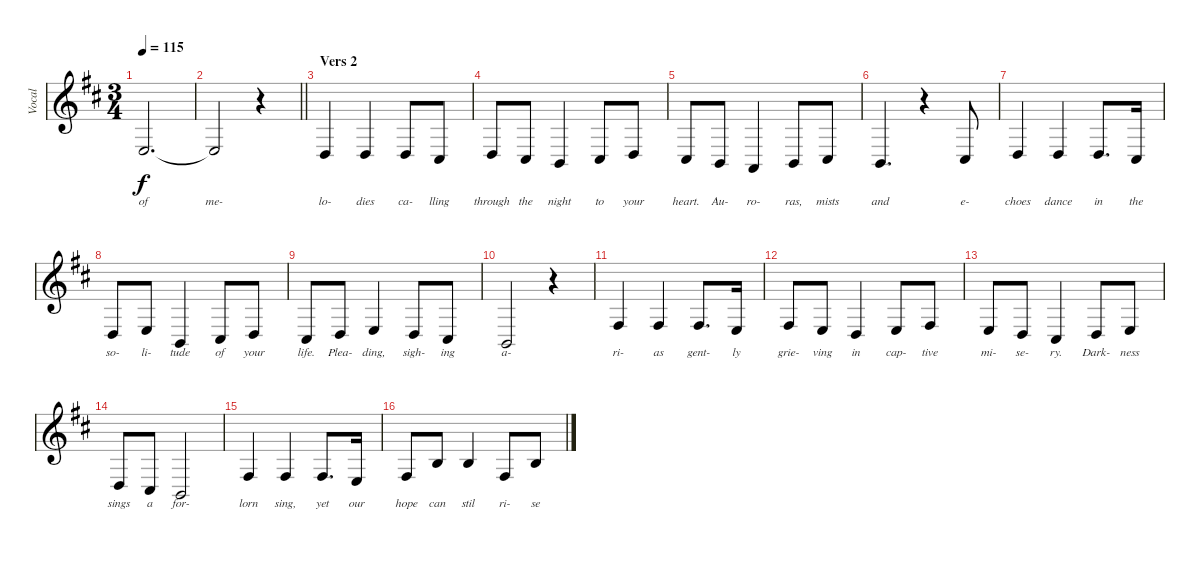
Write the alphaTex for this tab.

\track ("Vocal" "Vocal") {instrument violin}
\staff {score}
\tuning (E4 B3 G3 D3 A2 E2) {hide}
\ts (3 4)
\tempo 115
\clef g2
\ks bminor
7.5.2{d lyrics (0 "of") lyrics (1 "") lyrics (2 "") lyrics (3 "") lyrics (4 "") dy f} |
\barLineRight lightlight
7.5{t}.2{lyrics (0 "me-") lyrics (1 "") lyrics (2 "") lyrics (3 "") lyrics (4 "")} r.4 |
\section ("" "Vers 2")
5.5.4{lyrics (0 "lo-") lyrics (1 "") lyrics (2 "") lyrics (3 "") lyrics (4 "")} 5.5.4{lyrics (0 "dies") lyrics (1 "") lyrics (2 "") lyrics (3 "") lyrics (4 "")} 5.5.8{lyrics (0 "ca-") lyrics (1 "") lyrics (2 "") lyrics (3 "") lyrics (4 "")} 4.5.8{lyrics (0 "lling") lyrics (1 "") lyrics (2 "") lyrics (3 "") lyrics (4 "")} |
5.5.8{lyrics (0 "through") lyrics (1 "") lyrics (2 "") lyrics (3 "") lyrics (4 "")} 4.5.8{lyrics (0 "the") lyrics (1 "") lyrics (2 "") lyrics (3 "") lyrics (4 "")} 2.5.4{lyrics (0 "night") lyrics (1 "") lyrics (2 "") lyrics (3 "") lyrics (4 "")} 4.5.8{lyrics (0 "to") lyrics (1 "") lyrics (2 "") lyrics (3 "") lyrics (4 "")} 0.4.8{lyrics (0 "your") lyrics (1 "") lyrics (2 "") lyrics (3 "") lyrics (4 "")} |
4.5.8{lyrics (0 "heart.") lyrics (1 "") lyrics (2 "") lyrics (3 "") lyrics (4 "")} 2.5.8{lyrics (0 "Au-") lyrics (1 "") lyrics (2 "") lyrics (3 "") lyrics (4 "")} 0.5.4{lyrics (0 "ro-") lyrics (1 "") lyrics (2 "") lyrics (3 "") lyrics (4 "")} 2.5.8{lyrics (0 "ras,") lyrics (1 "") lyrics (2 "") lyrics (3 "") lyrics (4 "")} 4.5.8{lyrics (0 "mists") lyrics (1 "") lyrics (2 "") lyrics (3 "") lyrics (4 "")} |
2.5.4{d lyrics (0 "and") lyrics (1 "") lyrics (2 "") lyrics (3 "") lyrics (4 "")} r.4 4.5.8{lyrics (0 "e-") lyrics (1 "") lyrics (2 "") lyrics (3 "") lyrics (4 "")} |
0.4.4{lyrics (0 "choes") lyrics (1 "") lyrics (2 "") lyrics (3 "") lyrics (4 "")} 0.4.4{lyrics (0 "dance") lyrics (1 "") lyrics (2 "") lyrics (3 "") lyrics (4 "")} 0.4.8{d lyrics (0 "in") lyrics (1 "") lyrics (2 "") lyrics (3 "") lyrics (4 "")} 4.5.16{lyrics (0 "the") lyrics (1 "") lyrics (2 "") lyrics (3 "") lyrics (4 "")} |
0.4.8{lyrics (0 "so-") lyrics (1 "") lyrics (2 "") lyrics (3 "") lyrics (4 "")} 2.4.8{lyrics (0 "li-") lyrics (1 "") lyrics (2 "") lyrics (3 "") lyrics (4 "")} 2.5.4{lyrics (0 "tude") lyrics (1 "") lyrics (2 "") lyrics (3 "") lyrics (4 "")} 4.5.8{lyrics (0 "of") lyrics (1 "") lyrics (2 "") lyrics (3 "") lyrics (4 "")} 0.4.8{lyrics (0 "your") lyrics (1 "") lyrics (2 "") lyrics (3 "") lyrics (4 "")} |
4.5.8{lyrics (0 "life.") lyrics (1 "") lyrics (2 "") lyrics (3 "") lyrics (4 "")} 0.4.8{lyrics (0 "Plea-") lyrics (1 "") lyrics (2 "") lyrics (3 "") lyrics (4 "")} 2.4.4{lyrics (0 "ding,") lyrics (1 "") lyrics (2 "") lyrics (3 "") lyrics (4 "")} 0.4.8{lyrics (0 "sigh-") lyrics (1 "") lyrics (2 "") lyrics (3 "") lyrics (4 "")} 4.5.8{lyrics (0 "ing") lyrics (1 "") lyrics (2 "") lyrics (3 "") lyrics (4 "")} |
2.5.2{lyrics (0 "a-") lyrics (1 "") lyrics (2 "") lyrics (3 "") lyrics (4 "")} r.4 |
4.4.4{lyrics (0 "ri-") lyrics (1 "") lyrics (2 "") lyrics (3 "") lyrics (4 "")} 4.4.4{lyrics (0 "as") lyrics (1 "") lyrics (2 "") lyrics (3 "") lyrics (4 "")} 4.4.8{d lyrics (0 "gent-") lyrics (1 "") lyrics (2 "") lyrics (3 "") lyrics (4 "")} 2.4.16{lyrics (0 "ly") lyrics (1 "") lyrics (2 "") lyrics (3 "") lyrics (4 "")} |
4.4.8{lyrics (0 "grie-") lyrics (1 "") lyrics (2 "") lyrics (3 "") lyrics (4 "")} 2.4.8{lyrics (0 "ving") lyrics (1 "") lyrics (2 "") lyrics (3 "") lyrics (4 "")} 0.4.4{lyrics (0 "in") lyrics (1 "") lyrics (2 "") lyrics (3 "") lyrics (4 "")} 2.4.8{lyrics (0 "cap-") lyrics (1 "") lyrics (2 "") lyrics (3 "") lyrics (4 "")} 4.4.8{lyrics (0 "tive") lyrics (1 "") lyrics (2 "") lyrics (3 "") lyrics (4 "")} |
2.4.8{lyrics (0 "mi-") lyrics (1 "") lyrics (2 "") lyrics (3 "") lyrics (4 "")} 0.4.8{lyrics (0 "se-") lyrics (1 "") lyrics (2 "") lyrics (3 "") lyrics (4 "")} 4.5.4{lyrics (0 "ry.") lyrics (1 "") lyrics (2 "") lyrics (3 "") lyrics (4 "")} 0.4.8{lyrics (0 "Dark-") lyrics (1 "") lyrics (2 "") lyrics (3 "") lyrics (4 "")} 2.4.8{lyrics (0 "ness") lyrics (1 "") lyrics (2 "") lyrics (3 "") lyrics (4 "")} |
0.4.8{lyrics (0 "sings") lyrics (1 "") lyrics (2 "") lyrics (3 "") lyrics (4 "")} 4.5.8{lyrics (0 "a") lyrics (1 "") lyrics (2 "") lyrics (3 "") lyrics (4 "")} 2.5.2{lyrics (0 "for-") lyrics (1 "") lyrics (2 "") lyrics (3 "") lyrics (4 "")} |
4.4.4{lyrics (0 "lorn") lyrics (1 "") lyrics (2 "") lyrics (3 "") lyrics (4 "")} 4.4.4{lyrics (0 "sing,") lyrics (1 "") lyrics (2 "") lyrics (3 "") lyrics (4 "")} 4.4.8{d lyrics (0 "yet") lyrics (1 "") lyrics (2 "") lyrics (3 "") lyrics (4 "")} 2.4.16{lyrics (0 "our") lyrics (1 "") lyrics (2 "") lyrics (3 "") lyrics (4 "")} |
4.4.8{lyrics (0 "hope") lyrics (1 "") lyrics (2 "") lyrics (3 "") lyrics (4 "")} 0.2.8{lyrics (0 "can") lyrics (1 "") lyrics (2 "") lyrics (3 "") lyrics (4 "")} 0.2.4{lyrics (0 "stil") lyrics (1 "") lyrics (2 "") lyrics (3 "") lyrics (4 "")} 4.4.8{lyrics (0 "ri-") lyrics (1 "") lyrics (2 "") lyrics (3 "") lyrics (4 "")} 0.2.8{lyrics (0 "se") lyrics (1 "") lyrics (2 "") lyrics (3 "") lyrics (4 "")}
